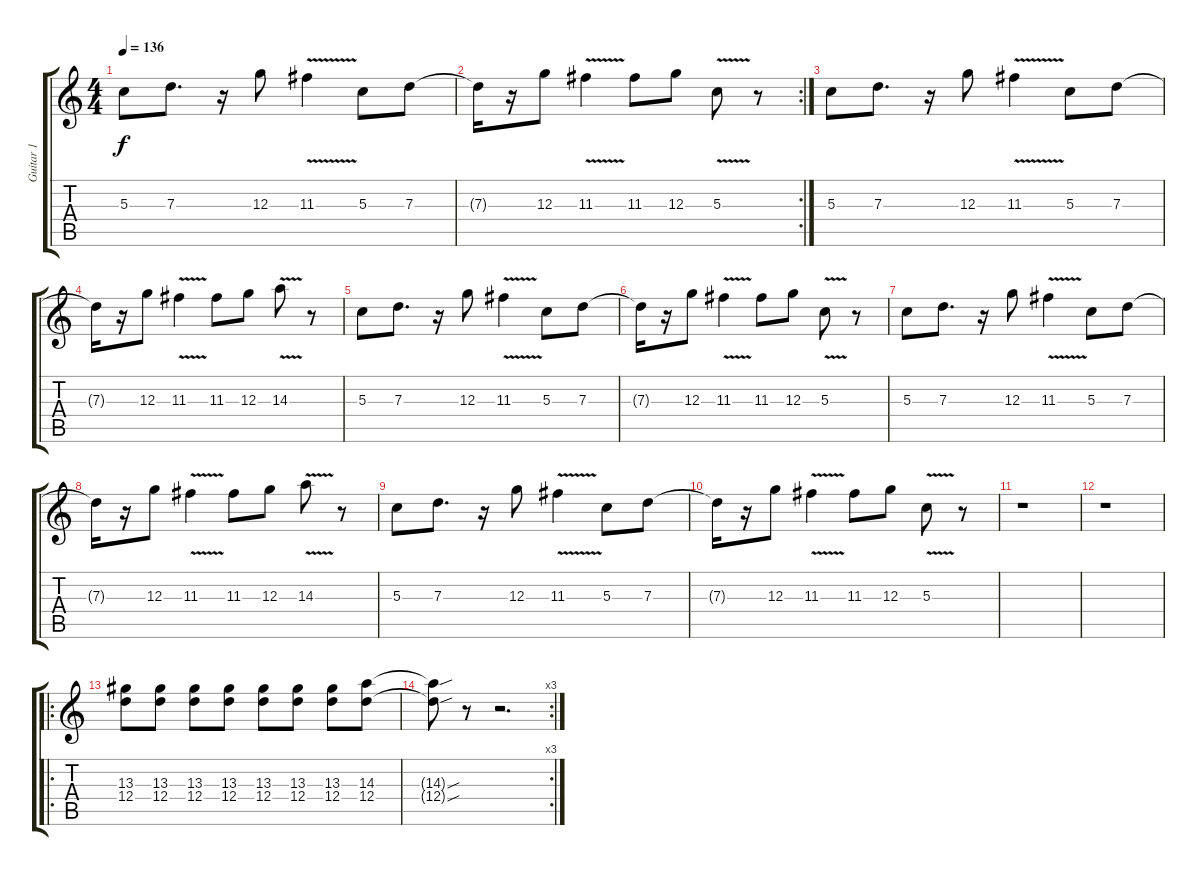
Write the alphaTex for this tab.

\track ("Guitar 1" "Guitar 1") {instrument distortionguitar}
\staff {score tabs}
\tuning (E4 B3 G3 D3 A2 E2) {hide}
\ts (4 4)
\tempo 136
\clef g2
\ks c
5.3.8{dy f} 7.3.8{d} r.16 12.3.8 11.3{v}.4 5.3.8 7.3.8 |
\rc 2
7.3{t}.16 r.16 12.3.8 11.3{v}.4 11.3.8 12.3.8 5.3{v}.8 r.8 |
5.3.8 7.3.8{d} r.16 12.3.8 11.3{v}.4 5.3.8 7.3.8 |
7.3{t}.16 r.16 12.3.8 11.3{v}.4 11.3.8 12.3.8 14.3{v}.8 r.8 |
5.3.8 7.3.8{d} r.16 12.3.8 11.3{v}.4 5.3.8 7.3.8 |
7.3{t}.16 r.16 12.3.8 11.3{v}.4 11.3.8 12.3.8 5.3{v}.8 r.8 |
5.3.8 7.3.8{d} r.16 12.3.8 11.3{v}.4 5.3.8 7.3.8 |
7.3{t}.16 r.16 12.3.8 11.3{v}.4 11.3.8 12.3.8 14.3{v}.8 r.8 |
5.3.8 7.3.8{d} r.16 12.3.8 11.3{v}.4 5.3.8 7.3.8 |
7.3{t}.16 r.16 12.3.8 11.3{v}.4 11.3.8 12.3.8 5.3{v}.8 r.8 |
r.1 |
r.1 |
\ro
(13.3 12.4).8 (13.3 12.4).8 (13.3 12.4).8 (13.3 12.4).8 (13.3 12.4).8 (13.3 12.4).8 (13.3 12.4).8 (14.3 12.4).8 |
\rc 3
(14.3{sou t} 12.4{sou t}).8 r.8 r.2{d}
